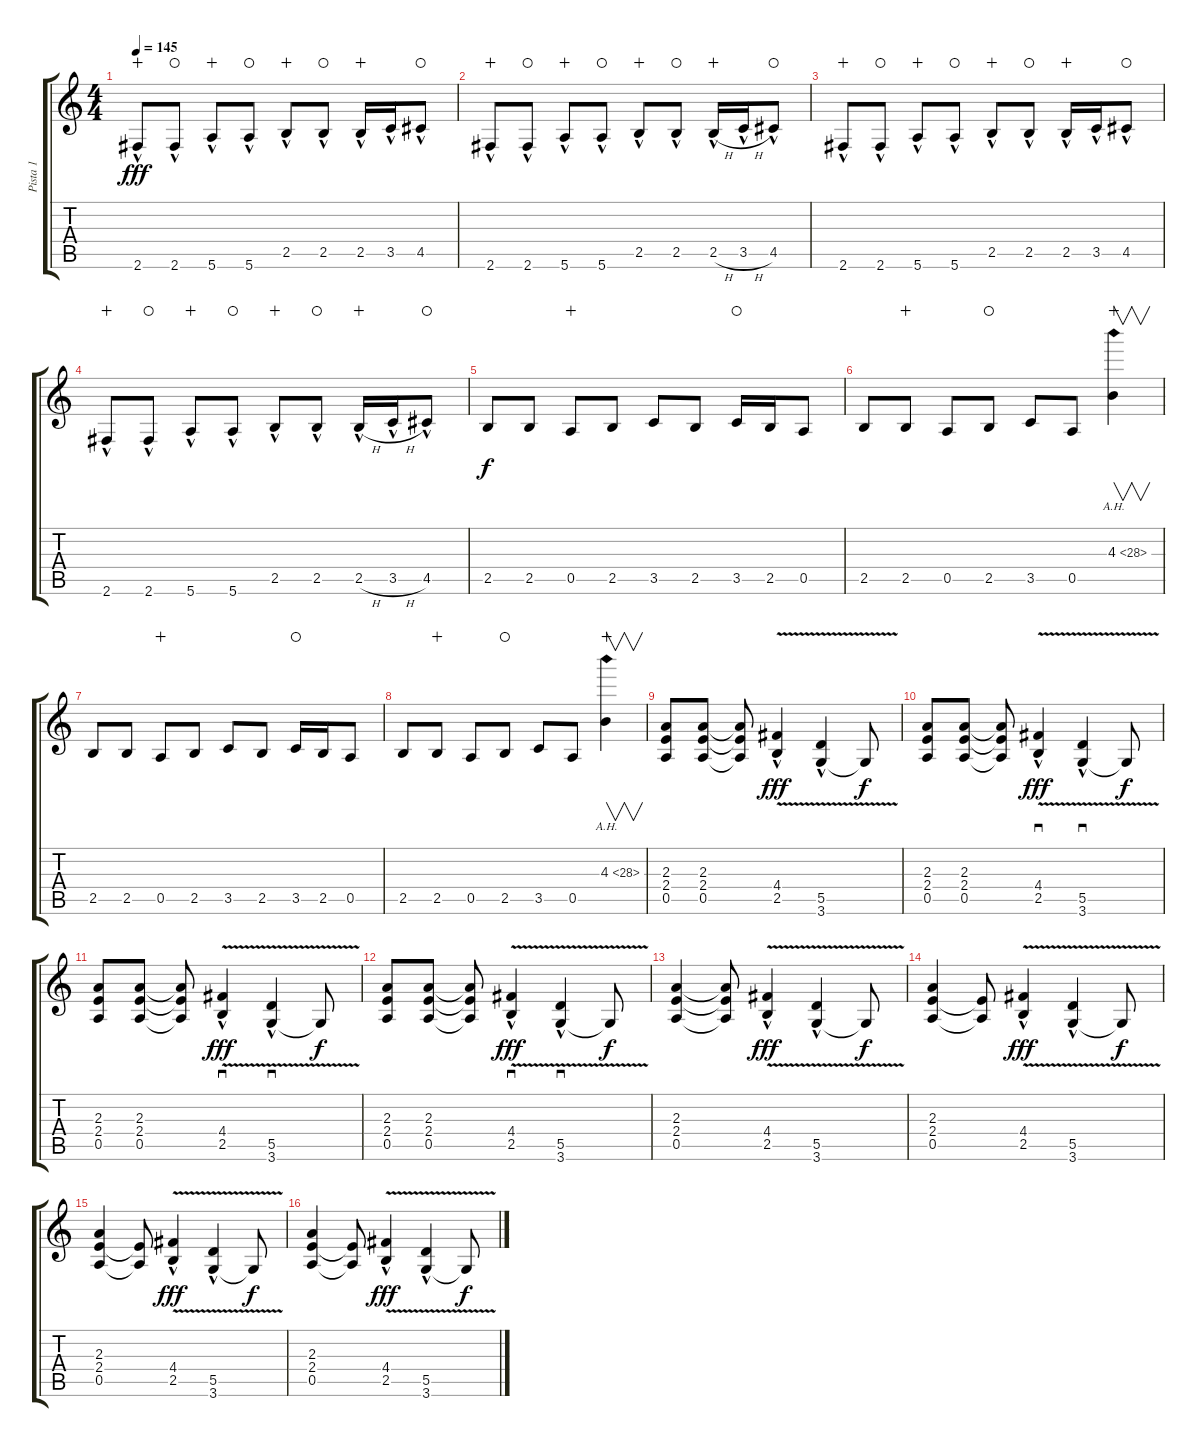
\track ("Pista 1" "Pista 1") {instrument overdrivenguitar}
\staff {score tabs}
\tuning (E4 B3 G3 D3 A2 E2) {hide}
\ts (4 4)
\tempo 145
\clef g2
\ks c
2.6{hac}.8{dy fff wahc} 2.6{hac}.8{waho} 5.6{hac}.8{wahc} 5.6{hac}.8{waho} 2.5{hac}.8{wahc} 2.5{hac}.8{waho} 2.5{hac}.16{wahc} 3.5{hac}.16 4.5{hac}.8{waho} |
2.6{hac}.8{wahc} 2.6{hac}.8{waho} 5.6{hac}.8{wahc} 5.6{hac}.8{waho} 2.5{hac}.8{wahc} 2.5{hac}.8{waho} 2.5{h hac}.16{wahc} 3.5{h hac}.16 4.5{hac}.8{waho} |
2.6{hac}.8{wahc} 2.6{hac}.8{waho} 5.6{hac}.8{wahc} 5.6{hac}.8{waho} 2.5{hac}.8{wahc} 2.5{hac}.8{waho} 2.5{hac}.16{wahc} 3.5{hac}.16 4.5{hac}.8{waho} |
2.6{hac}.8{wahc} 2.6{hac}.8{waho} 5.6{hac}.8{wahc} 5.6{hac}.8{waho} 2.5{hac}.8{wahc} 2.5{hac}.8{waho} 2.5{h hac}.16{wahc} 3.5{h hac}.16 4.5{hac}.8{waho} |
2.5.8{dy f} 2.5.8 0.5.8{wahc} 2.5.8 3.5.8 2.5.8 3.5.16{waho} 2.5.16 0.5.8 |
2.5.8 2.5.8{wahc} 0.5.8 2.5.8{waho} 3.5.8 0.5.8 4.3{ah 24}.4{v wahc} |
2.5.8 2.5.8 0.5.8{wahc} 2.5.8 3.5.8 2.5.8 3.5.16{waho} 2.5.16 0.5.8 |
2.5.8 2.5.8{wahc} 0.5.8 2.5.8{waho} 3.5.8 0.5.8 4.3{ah 24}.4{v wahc} |
(2.3 2.4 0.5).8 (2.3 2.4 0.5).8 (2.3{t} 2.4{t} 0.5{t}).8 (4.4 2.5{v hac}).4{dy fff} (5.5 3.6{v hac}).4 3.6{t}.8{dy f} |
(2.3 2.4 0.5).8 (2.3 2.4 0.5).8 (2.3{t} 2.4{t} 0.5{t}).8 (4.4 2.5{v hac}).4{sd dy fff} (5.5 3.6{v hac}).4{sd} 3.6{t}.8{dy f} |
(2.3 2.4 0.5).8 (2.3 2.4 0.5).8 (2.3{t} 2.4{t} 0.5{t}).8 (4.4 2.5{v hac}).4{sd dy fff} (5.5 3.6{v hac}).4{sd} 3.6{t}.8{dy f} |
(2.3 2.4 0.5).8 (2.3 2.4 0.5).8 (2.3{t} 2.4{t} 0.5{t}).8 (4.4 2.5{v hac}).4{sd dy fff} (5.5 3.6{v hac}).4{sd} 3.6{t}.8{dy f} |
(2.3 2.4 0.5).4 (2.3{t} 2.4{t} 0.5{t}).8 (4.4 2.5{v hac}).4{dy fff} (5.5 3.6{v hac}).4 3.6{t}.8{dy f} |
(2.3 2.4 0.5).4 (2.4{t} 0.5{t}).8 (4.4 2.5{v hac}).4{dy fff} (5.5 3.6{v hac}).4 3.6{t}.8{dy f} |
(2.3 2.4 0.5).4 (2.4{t} 0.5{t}).8 (4.4 2.5{v hac}).4{dy fff} (5.5 3.6{v hac}).4 3.6{t}.8{dy f} |
(2.3 2.4 0.5).4 (2.4{t} 0.5{t}).8 (4.4 2.5{v hac}).4{dy fff} (5.5 3.6{v hac}).4 3.6{t}.8{dy f}
